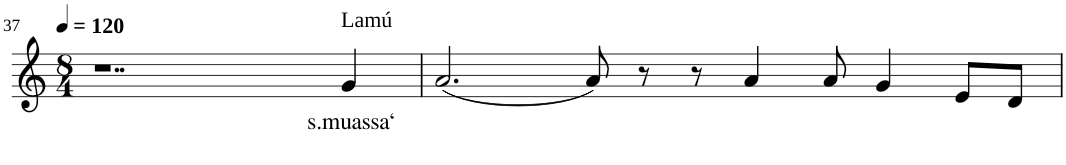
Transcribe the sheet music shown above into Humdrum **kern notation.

**kern	**text
*part1	*part1
*staff1	*staff1
*I"Violin	*
!!LO:PB:g=z
*clefG2	*
*k[]	*
*C:	*
*M8/4	*
*MM120	*
=37	=37
1..r	.
!LO:TX:a:t=Lamú	!
!	!LO:LY:b
4g/	s.muassa‘
=38	=38
(2.a/	.
8a/)	.
8r	.
8r	.
4a/	.
8a/	.
4g/	.
8e/L	.
8d/J	.
=	=
*-	*-
